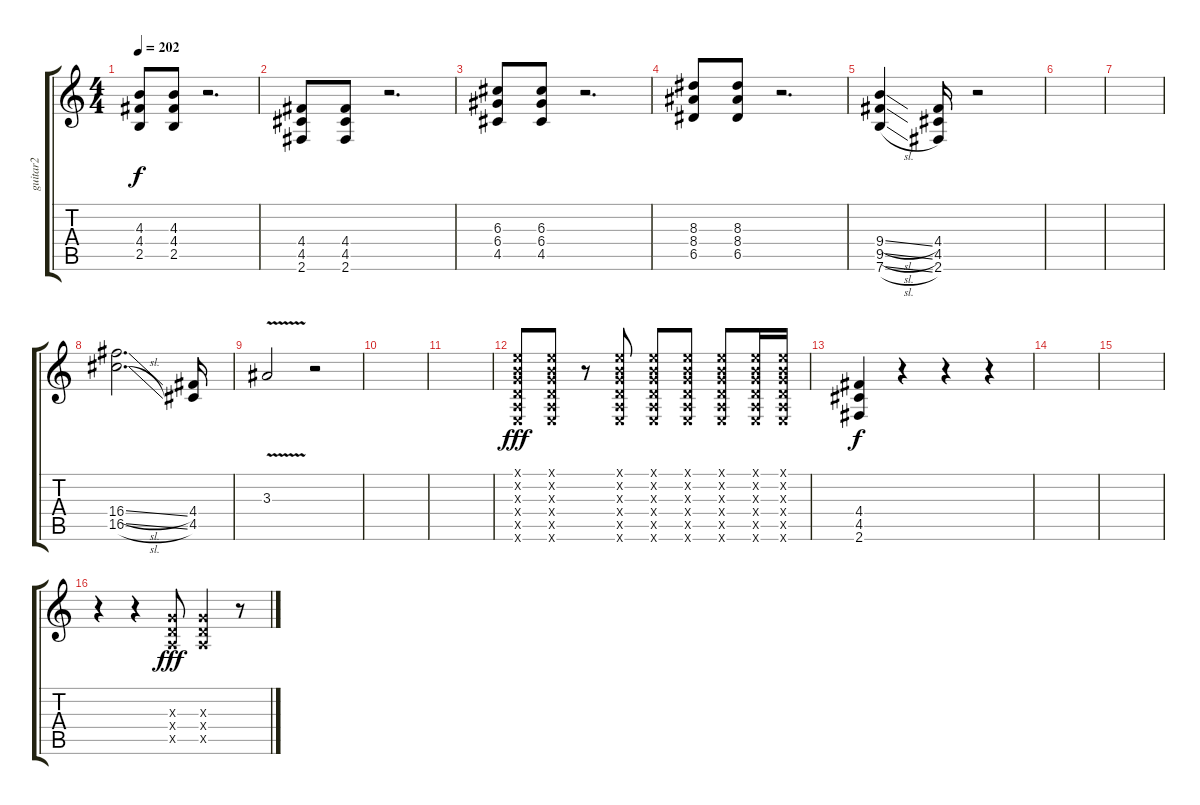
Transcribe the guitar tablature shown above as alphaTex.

\track ("guitar2" "guitar2") {instrument distortionguitar}
\staff {score tabs}
\tuning (E4 B3 G3 D3 A2 E2) {hide}
\ts (4 4)
\tempo 202
\clef g2
\ks c
(4.3 4.4 2.5).8{dy f} (4.3 4.4 2.5).8 r.2{d} |
(4.4 4.5 2.6).8 (4.4 4.5 2.6).8 r.2{d} |
(6.3 6.4 4.5).8 (6.3 6.4 4.5).8 r.2{d} |
(8.3 8.4 6.5).8 (8.3 8.4 6.5).8 r.2{d} |
(9.4{sl} 9.5{sl} 7.6{sl}).4 (4.4 4.5 2.6).16 r.2 |
|
|
(16.4{sl} 16.5{sl}).2{d} (4.4 4.5).16 |
3.3{v}.2 r.2 |
|
|
(0.1{x} 0.2{x} 0.3{x} 0.4{x} 0.5{x} 0.6{x}).8{dy fff} (0.1{x} 0.2{x} 0.3{x} 0.4{x} 0.5{x} 0.6{x}).8 r.8 (0.1{x} 0.2{x} 0.3{x} 0.4{x} 0.5{x} 0.6{x}).8 (0.1{x} 0.2{x} 0.3{x} 0.4{x} 0.5{x} 0.6{x}).8 (0.1{x} 0.2{x} 0.3{x} 0.4{x} 0.5{x} 0.6{x}).8 (0.1{x} 0.2{x} 0.3{x} 0.4{x} 0.5{x} 0.6{x}).8 (0.1{x} 0.2{x} 0.3{x} 0.4{x} 0.5{x} 0.6{x}).16 (0.1{x} 0.2{x} 0.3{x} 0.4{x} 0.5{x} 0.6{x}).16 |
(4.4 4.5 2.6).4{dy f} r.4 r.4 r.4 |
|
|
r.4 r.4 (0.3{x} 0.4{x} 0.5{x}).8{dy fff} (0.3{x} 0.4{x} 0.5{x}).4 r.8
